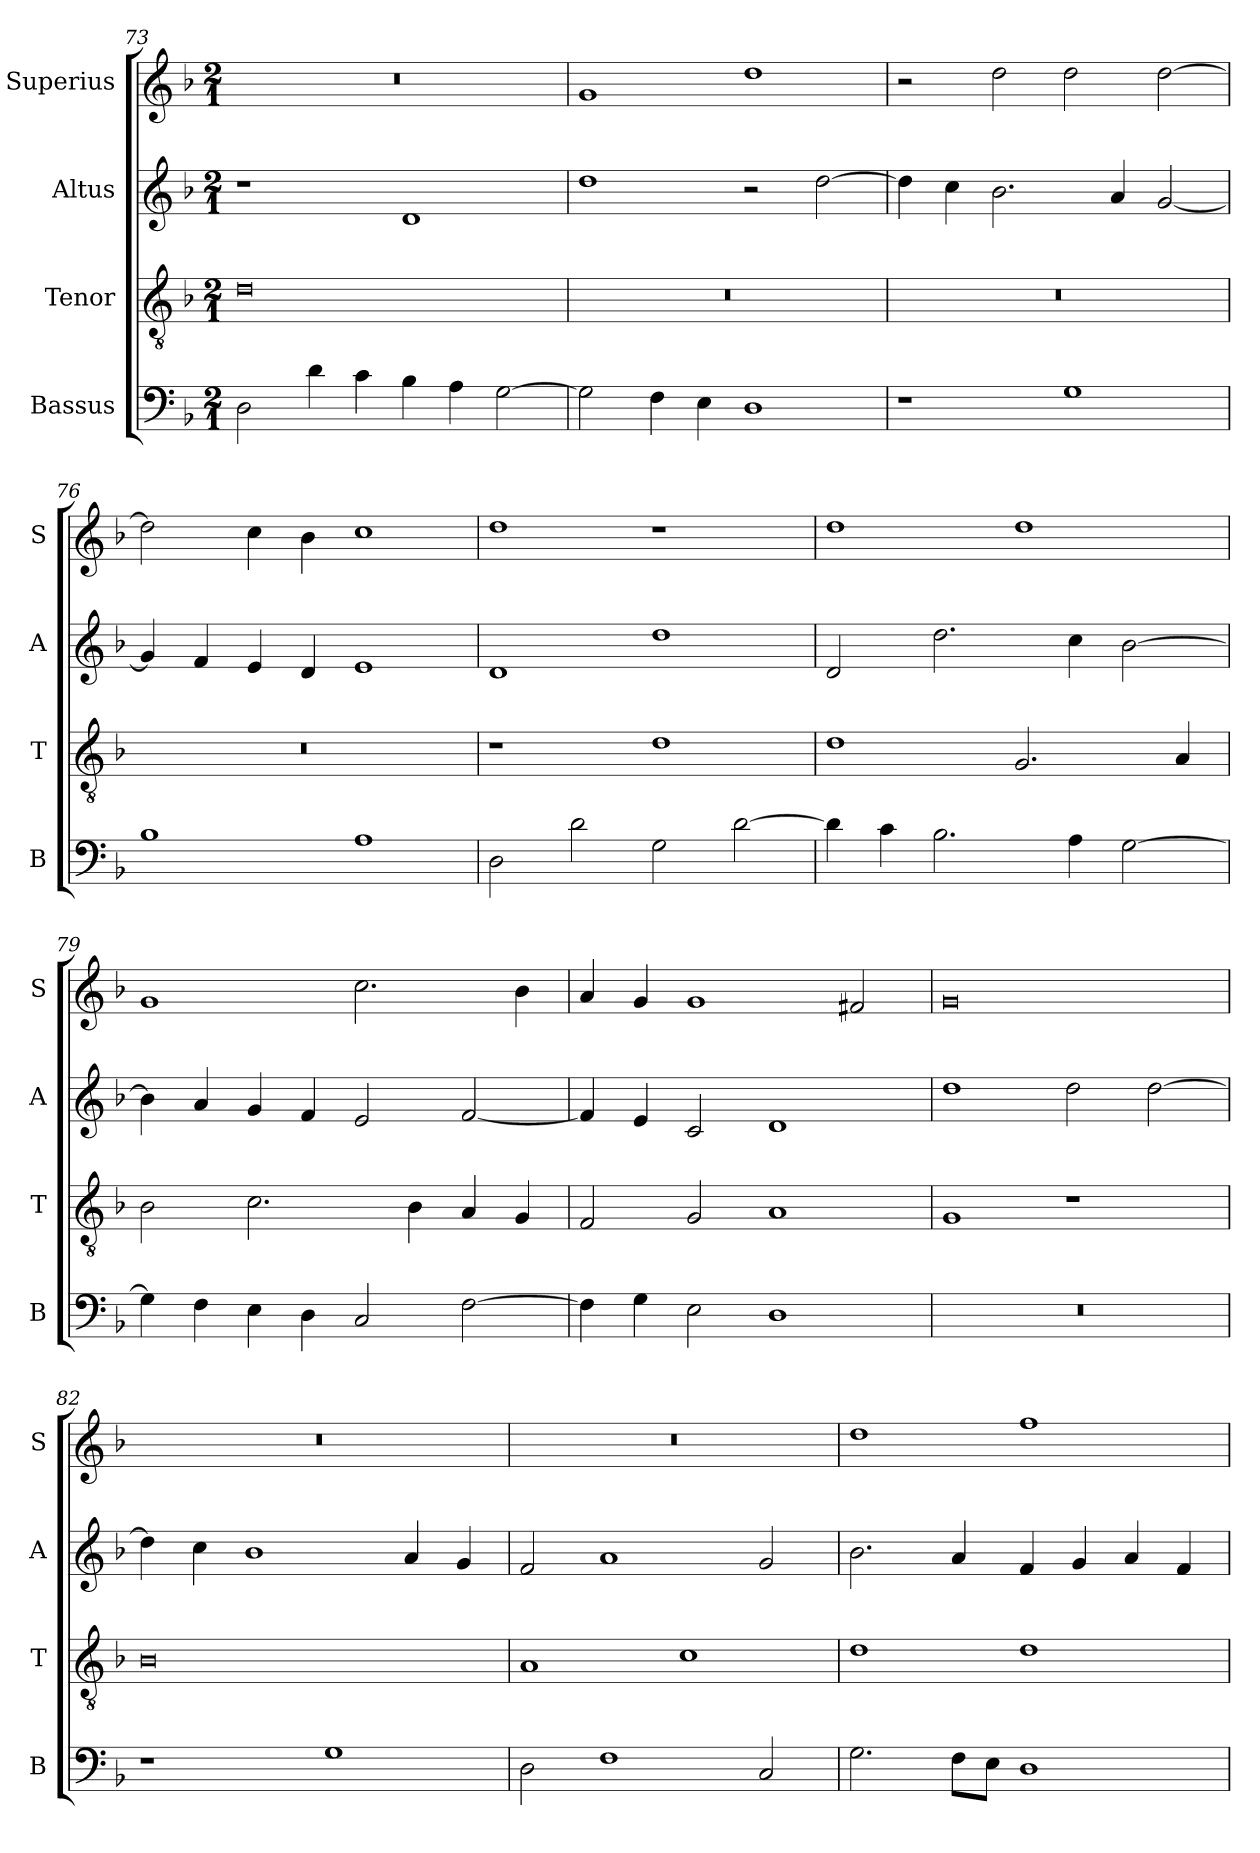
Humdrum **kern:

**kern	**kern	**kern	**kern
*part4	*part3	*part2	*part1
*staff4	*staff3	*staff2	*staff1
*I"Bassus	*I"Tenor	*I"Altus	*I"Superius
*I'B	*I'T	*I'A	*I'S
*clefF4	*clefGv2	*clefG2	*clefG2
*k[b-]	*k[b-]	*k[b-]	*k[b-]
*M2/1	*M2/1	*M2/1	*M2/1
=73	=73	=73	=73
2D\	0d	1r	0r
4d\	.	.	.
4c\	.	.	.
4B-\	.	1d	.
4A\	.	.	.
[2G\	.	.	.
=74	=74	=74	=74
2G\]	0r	1dd	1g
4F\	.	.	.
4E\	.	.	.
1D	.	2r	1dd
.	.	[2dd\	.
=75	=75	=75	=75
1r	0r	4dd\]	2r
.	.	4cc\	.
.	.	2.b-\	2dd\
1G	.	.	2dd\
.	.	4a/	.
.	.	[2g/	[2dd\
=76	=76	=76	=76
1B-	0r	4g/]	2dd\]
.	.	4f/	.
.	.	4e/	4cc\
.	.	4d/	4b-\
1A	.	1e	1cc
=77	=77	=77	=77
2D\	1r	1d	1dd
2d\	.	.	.
2G\	1d	1dd	1r
[2d\	.	.	.
=78	=78	=78	=78
4d\]	1d	2d/	1dd
4c\	.	.	.
2.B-\	.	2.dd\	.
.	2.G/	.	1dd
4A\	.	4cc\	.
[2G\	.	[2b-\	.
.	4A/	.	.
=79	=79	=79	=79
4G\]	2B-\	4b-\]	1g
4F\	.	4a/	.
4E\	2.c\	4g/	.
4D\	.	4f/	.
2C/	.	2e/	2.cc\
.	4B-\	.	.
[2F\	4A/	[2f/	.
.	4G/	.	4b-\
=80	=80	=80	=80
4F\]	2F/	4f/]	4a/
4G\	.	4e/	4g/
2E\	2G/	2c/	1g
1D	1A	1d	.
.	.	.	2f#X/
=81	=81	=81	=81
0r	1G	1dd	0g
.	1r	2dd\	.
.	.	[2dd\	.
=82	=82	=82	=82
1r	0B-	4dd\]	0r
.	.	4cc\	.
.	.	1b-	.
1G	.	.	.
.	.	4a/	.
.	.	4g/	.
=83	=83	=83	=83
2D\	1A	2f/	0r
1F	.	1a	.
.	1c	.	.
2C/	.	2g/	.
=84	=84	=84	=84
2.G\	1d	2.b-\	1dd
8F\L	.	4a/	.
8E\J	.	.	.
1D	1d	4f/	1ff
.	.	4g/	.
.	.	4a/	.
.	.	4f/	.
=	=	=	=
*-	*-	*-	*-
